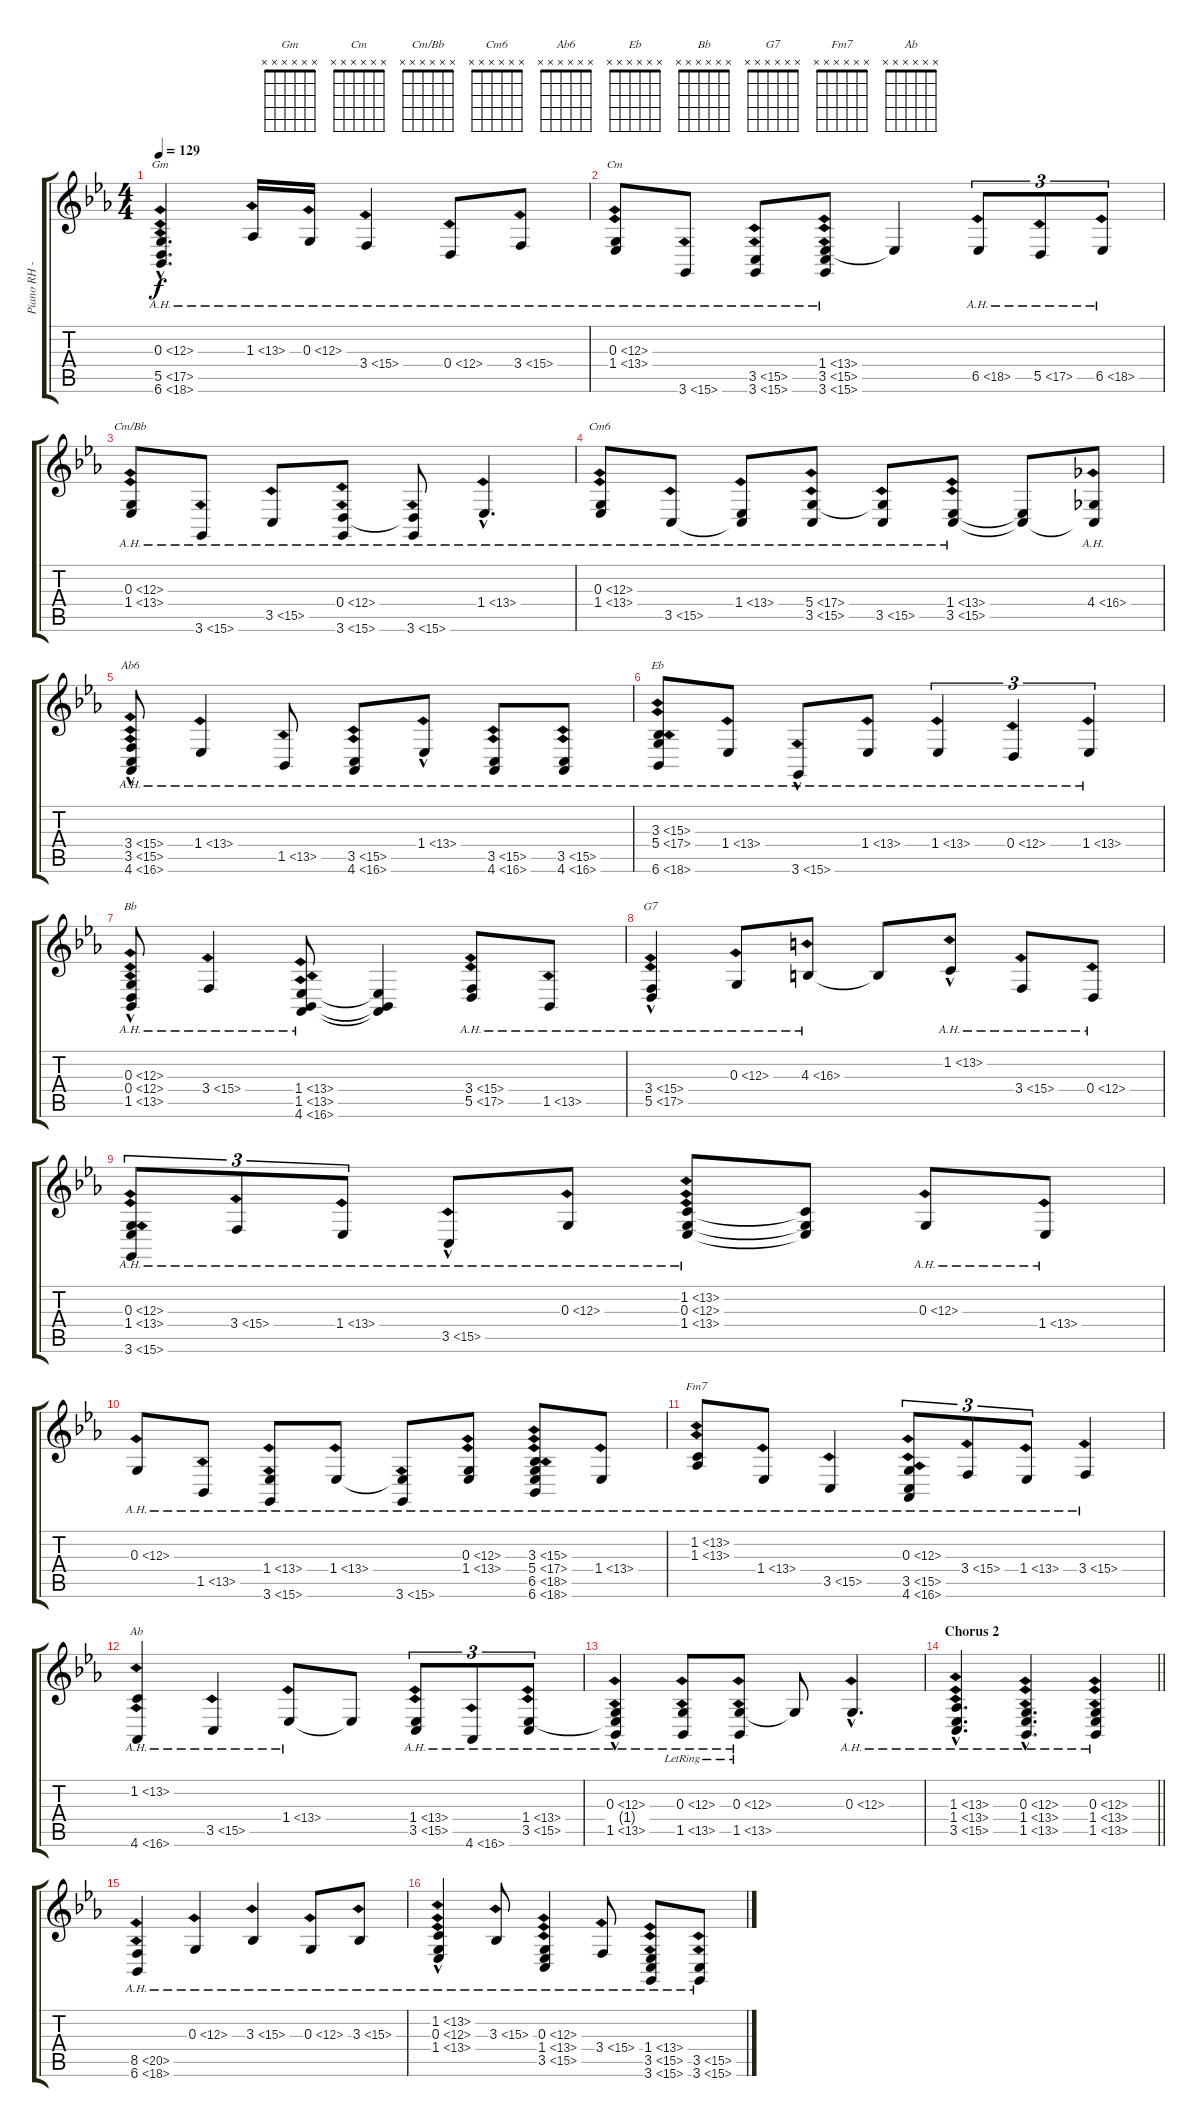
\track ("Piano RH - Elton John" "Piano RH -") {instrument acousticgrandpiano}
\staff {score tabs}
\tuning (E4 B3 G3 D3 A2 E2) {hide}
\chord ("Gm" x x x x x x)
\chord ("Cm" x x x x x x)
\chord ("Cm/Bb" x x x x x x)
\chord ("Cm6" x x x x x x)
\chord ("Ab6" x x x x x x)
\chord ("Eb" x x x x x x)
\chord ("Bb" x x x x x x)
\chord ("G7" x x x x x x)
\chord ("Fm7" x x x x x x)
\chord ("Ab" x x x x x x)
\ts (4 4)
\tempo 129
\clef g2
\ks eb
(0.3{ah 12 hac} 5.5{ah 12 hac} 6.6{ah 12 hac}).4{d ch "Gm" dy f} 1.3{ah 12}.16 0.3{ah 12}.16 3.4{ah 12}.4 0.4{ah 12}.8 3.4{ah 12}.8 |
(0.3{ah 12} 1.4{ah 12}).8{ch "Cm"} 3.6{ah 12}.8 (3.5{ah 12} 3.6{ah 12}).8 (1.4{ah 12} 3.5{ah 12} 3.6{ah 12}).8 1.4{t}.4 6.5{ah 12}.8{tu (3 2)} 5.5{ah 12}.8{tu (3 2)} 6.5{ah 12}.8{tu (3 2)} |
(0.3{ah 12} 1.4{ah 12}).8{ch "Cm/Bb"} 3.6{ah 12}.8 3.5{ah 12}.8 (0.4{ah 12} 3.6{ah 12}).8 (0.4{t} 3.6{ah 12}).8 1.4{ah 12 hac}.4{d} |
(0.3{ah 12} 1.4{ah 12}).8{ch "Cm6"} 3.5{ah 12}.8 (1.4{ah 12} 3.5{t}).8 (5.4{ah 12} 3.5{ah 12}).8 (5.4{t} 3.5{ah 12}).8 (1.4{ah 12} 3.5{ah 12}).8 (1.4{t} 3.5{t}).8 (4.4{ah 12} 3.5{t}).8 |
(3.4{ah 12} 3.5{ah 12 hac} 4.6{ah 12 hac}).8{ch "Ab6"} 1.4{ah 12}.4 1.5{ah 12}.8 (3.5{ah 12} 4.6{ah 12}).8 1.4{ah 12 hac}.8 (3.5{ah 12} 4.6{ah 12}).8 (3.5{ah 12} 4.6{ah 12}).8 |
(3.3{ah 12} 5.4{ah 12} 6.6{ah 12}).8{ch "Eb"} 1.4{ah 12}.8 3.6{ah 12 hac}.8 1.4{ah 12}.8 1.4{ah 12}.4{tu (3 2)} 0.4{ah 12}.4{tu (3 2)} 1.4{ah 12}.4{tu (3 2)} |
(0.3{ah 12} 0.4{ah 12 hac} 1.5{ah 12 hac}).8{ch "Bb"} 3.4{ah 12}.4 (1.4{ah 12} 1.5{ah 12} 4.6{ah 12}).8 (1.4{t} 1.5{t} 4.6{t}).4 (3.4{ah 12} 5.5{ah 12}).8 1.5{ah 12}.8 |
(3.4{ah 12 hac} 5.5{ah 12 hac}).4{ch "G7"} 0.3{ah 12}.8 4.3{ah 12}.8 4.3{t}.8 1.2{ah 12 hac}.8 3.4{ah 12}.8 0.4{ah 12}.8 |
(0.3{ah 12} 1.4{ah 12} 3.6{ah 12}).8{tu (3 2)} 3.4{ah 12}.8{tu (3 2)} 1.4{ah 12}.8{tu (3 2)} 3.5{ah 12 hac}.8 0.3{ah 12}.8 (1.2{ah 12} 0.3{ah 12} 1.4{ah 12}).8 (1.2{t} 0.3{t} 1.4{t}).8 0.3{ah 12}.8 1.4{ah 12}.8 |
0.3{ah 12}.8 1.5{ah 12}.8 (1.4{ah 12} 3.6{ah 12}).8 1.4{ah 12}.8 (1.4{t} 3.6{ah 12}).8 (0.3{ah 12} 1.4{ah 12}).8 (3.3{ah 12} 5.4{ah 12} 6.5{ah 12} 6.6{ah 12}).8 1.4{ah 12}.8 |
(1.2{ah 12} 1.3{ah 12}).8{ch "Fm7"} 1.4{ah 12}.8 3.5{ah 12}.4 (0.3{ah 12} 3.5{ah 12} 4.6{ah 12}).8{tu (3 2)} 3.4{ah 12}.8{tu (3 2)} 1.4{ah 12}.8{tu (3 2)} 3.4{ah 12}.4 |
(1.2{ah 12} 4.6{ah 12}).4{ch "Ab"} 3.5{ah 12}.4 1.4{ah 12}.8 1.4{t}.8 (1.4{ah 12} 3.5{ah 12}).8{tu (3 2)} 4.6{ah 12}.8{tu (3 2)} (1.4{ah 12} 3.5{ah 12}).8{tu (3 2)} |
(0.3{ah 12 hac} 1.4{t} 1.5{ah 12 hac}).4 (0.3{ah 12 lr} 1.5{ah 12}).8 (0.3{ah 12 lr} 1.5{ah 12}).8 0.3{t}.8 0.3{ah 12 hac}.4{d} |
\section ("" "Chorus 2")
\barLineRight lightlight
(1.3{ah 12 hac} 1.4{ah 12 hac} 3.5{ah 12 hac}).4{d} (0.3{ah 12 hac} 1.4{ah 12 hac} 1.5{ah 12 hac}).4{d} (0.3{ah 12} 1.4{ah 12} 1.5{ah 12}).4 |
(8.5{ah 12} 6.6{ah 12}).4 0.3{ah 12}.4 3.3{ah 12}.4 0.3{ah 12}.8 3.3{ah 12}.8 |
(1.2{ah 12} 0.3{ah 12 hac} 1.4{ah 12 hac}).4 3.3{ah 12}.8 (0.3{ah 12} 1.4{ah 12} 3.5{ah 12}).4 3.4{ah 12}.8 (1.4{ah 12} 3.5{ah 12} 3.6{ah 12}).8 (3.5{ah 12} 3.6{ah 12}).8
